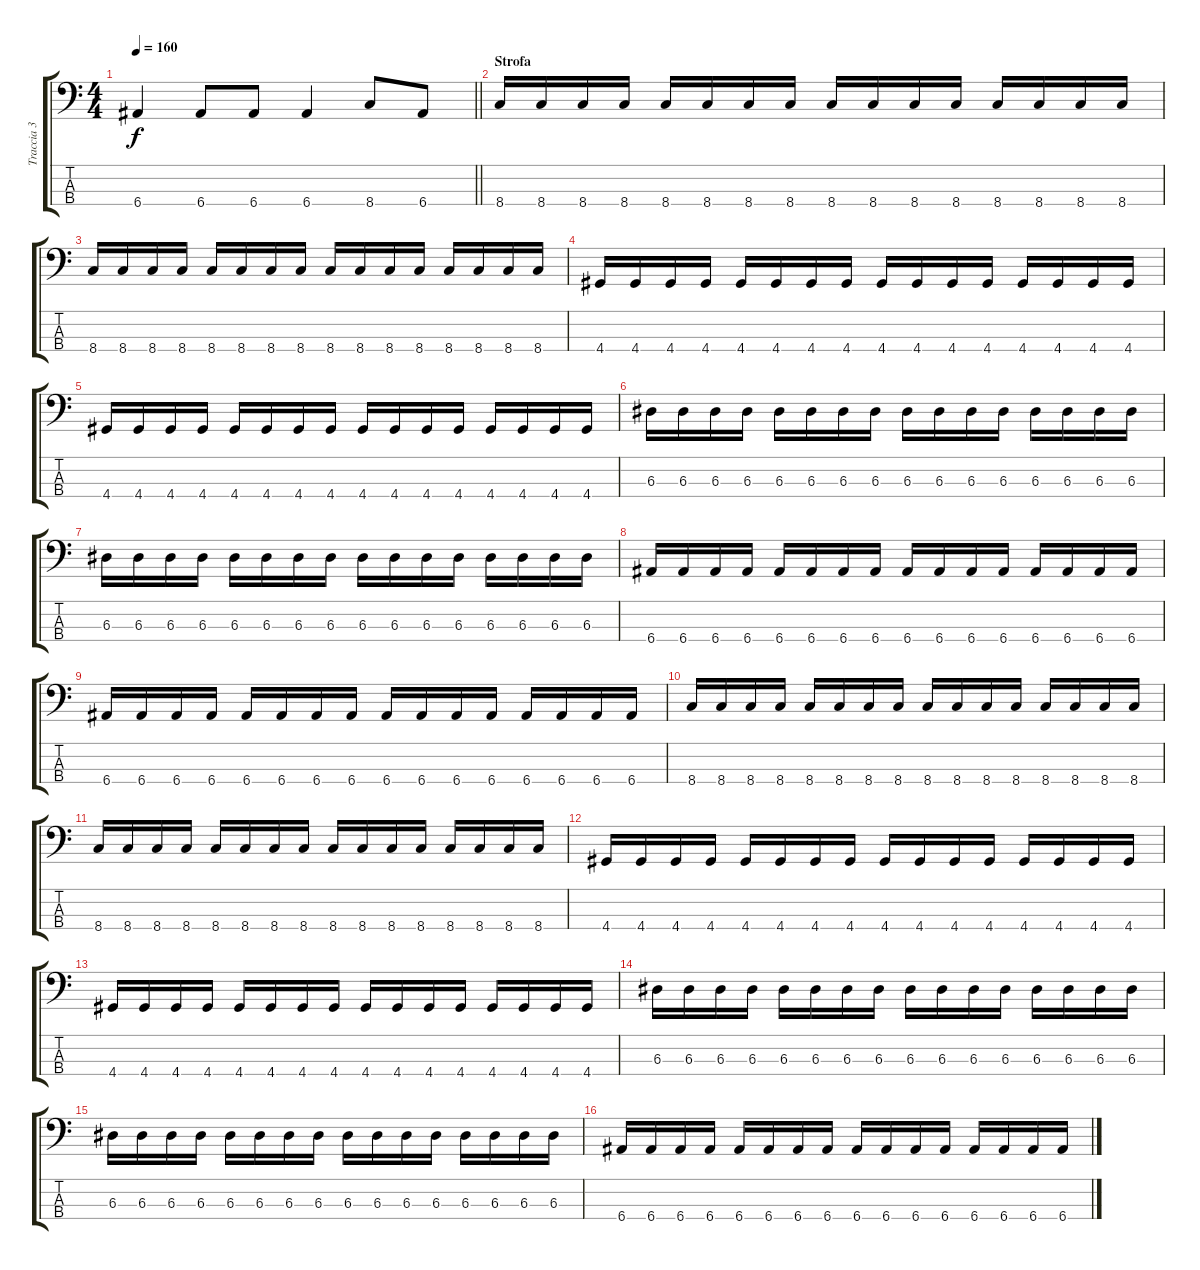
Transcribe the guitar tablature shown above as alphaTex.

\track ("Traccia 3" "Traccia 3") {instrument electricbassfinger}
\staff {score tabs}
\tuning (G2 D2 A1 E1) {hide}
\ts (4 4)
\tempo 160
\clef f4
\barLineRight lightlight
\ks c
6.4.4{dy f} 6.4.8 6.4.8 6.4.4 8.4.8 6.4.8 |
\section ("" "Strofa")
8.4.16 8.4.16 8.4.16 8.4.16 8.4.16 8.4.16 8.4.16 8.4.16 8.4.16 8.4.16 8.4.16 8.4.16 8.4.16 8.4.16 8.4.16 8.4.16 |
8.4.16 8.4.16 8.4.16 8.4.16 8.4.16 8.4.16 8.4.16 8.4.16 8.4.16 8.4.16 8.4.16 8.4.16 8.4.16 8.4.16 8.4.16 8.4.16 |
4.4.16 4.4.16 4.4.16 4.4.16 4.4.16 4.4.16 4.4.16 4.4.16 4.4.16 4.4.16 4.4.16 4.4.16 4.4.16 4.4.16 4.4.16 4.4.16 |
4.4.16 4.4.16 4.4.16 4.4.16 4.4.16 4.4.16 4.4.16 4.4.16 4.4.16 4.4.16 4.4.16 4.4.16 4.4.16 4.4.16 4.4.16 4.4.16 |
6.3.16 6.3.16 6.3.16 6.3.16 6.3.16 6.3.16 6.3.16 6.3.16 6.3.16 6.3.16 6.3.16 6.3.16 6.3.16 6.3.16 6.3.16 6.3.16 |
6.3.16 6.3.16 6.3.16 6.3.16 6.3.16 6.3.16 6.3.16 6.3.16 6.3.16 6.3.16 6.3.16 6.3.16 6.3.16 6.3.16 6.3.16 6.3.16 |
6.4.16 6.4.16 6.4.16 6.4.16 6.4.16 6.4.16 6.4.16 6.4.16 6.4.16 6.4.16 6.4.16 6.4.16 6.4.16 6.4.16 6.4.16 6.4.16 |
6.4.16 6.4.16 6.4.16 6.4.16 6.4.16 6.4.16 6.4.16 6.4.16 6.4.16 6.4.16 6.4.16 6.4.16 6.4.16 6.4.16 6.4.16 6.4.16 |
8.4.16 8.4.16 8.4.16 8.4.16 8.4.16 8.4.16 8.4.16 8.4.16 8.4.16 8.4.16 8.4.16 8.4.16 8.4.16 8.4.16 8.4.16 8.4.16 |
8.4.16 8.4.16 8.4.16 8.4.16 8.4.16 8.4.16 8.4.16 8.4.16 8.4.16 8.4.16 8.4.16 8.4.16 8.4.16 8.4.16 8.4.16 8.4.16 |
4.4.16 4.4.16 4.4.16 4.4.16 4.4.16 4.4.16 4.4.16 4.4.16 4.4.16 4.4.16 4.4.16 4.4.16 4.4.16 4.4.16 4.4.16 4.4.16 |
4.4.16 4.4.16 4.4.16 4.4.16 4.4.16 4.4.16 4.4.16 4.4.16 4.4.16 4.4.16 4.4.16 4.4.16 4.4.16 4.4.16 4.4.16 4.4.16 |
6.3.16 6.3.16 6.3.16 6.3.16 6.3.16 6.3.16 6.3.16 6.3.16 6.3.16 6.3.16 6.3.16 6.3.16 6.3.16 6.3.16 6.3.16 6.3.16 |
6.3.16 6.3.16 6.3.16 6.3.16 6.3.16 6.3.16 6.3.16 6.3.16 6.3.16 6.3.16 6.3.16 6.3.16 6.3.16 6.3.16 6.3.16 6.3.16 |
6.4.16 6.4.16 6.4.16 6.4.16 6.4.16 6.4.16 6.4.16 6.4.16 6.4.16 6.4.16 6.4.16 6.4.16 6.4.16 6.4.16 6.4.16 6.4.16
